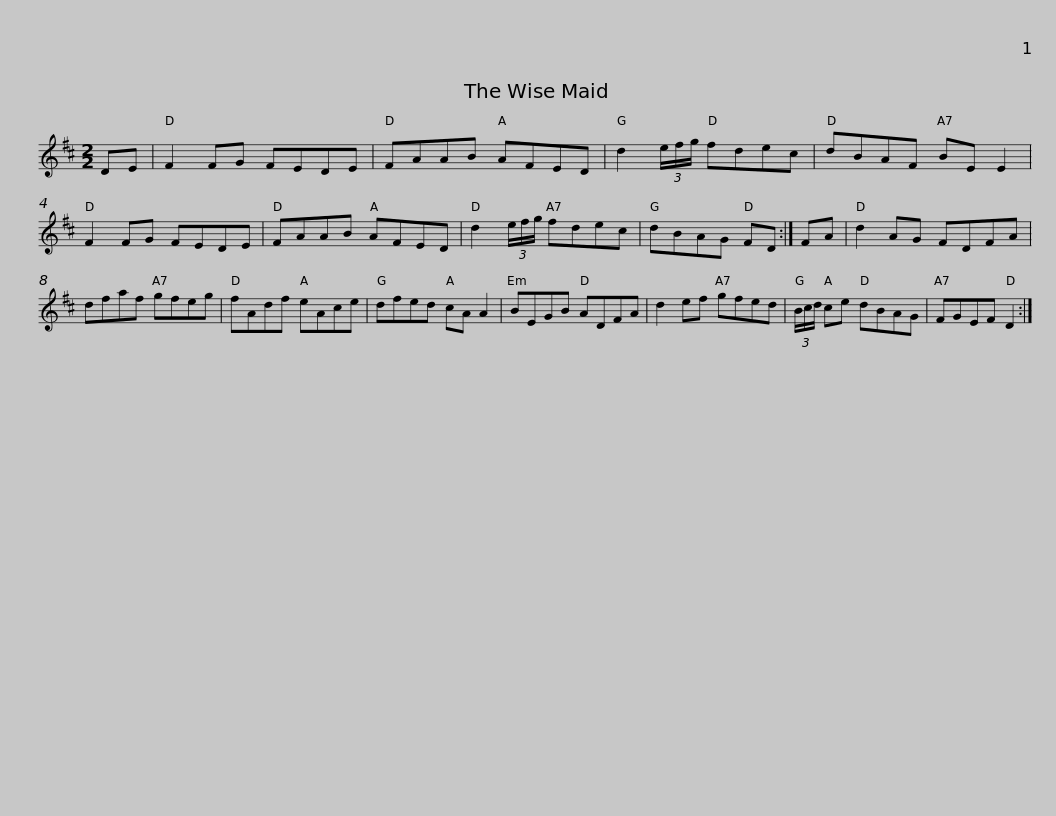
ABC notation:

X:1
L:1/8
M:2/2
I:linebreak $
K:D
V:1 treble
V:1
 DE | F2 FG FEDE | FAAB AFED | d2 (3e/f/g/ fdec | dBAF BE E2 | %5
 F2 FG FEDE |$ FAAB AFED | d2 (3e/f/g/ fdec | dBAG FD :| FA | %10
 d2 AG FDFA | dfaf gfeg |$ fAdf eAce | dfed cA A2 | BEGB ADFA | %15
 d2 ef gfed | (3B/c/d/ ce dBAG | FGEF D2 :| %18
